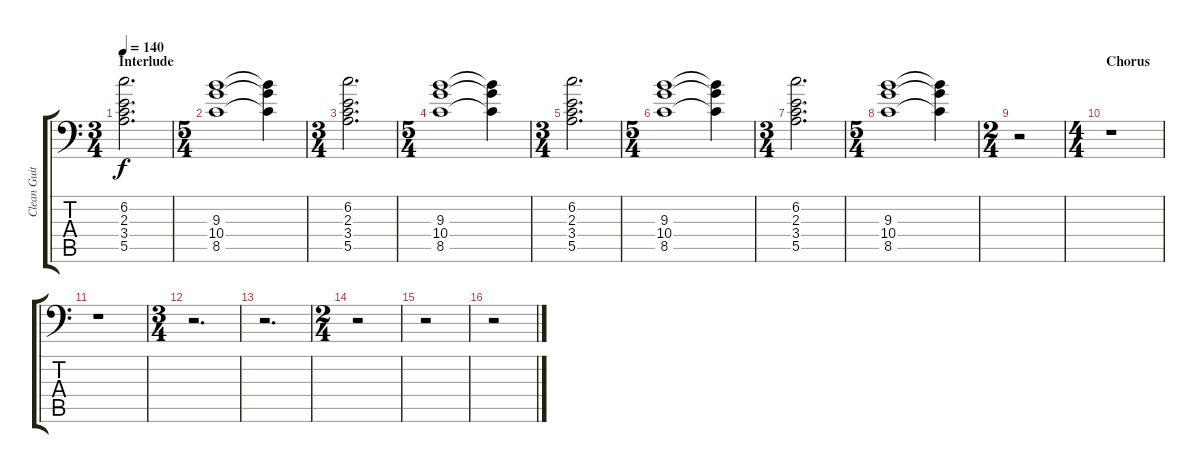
\track ("Clean Guitar" "Clean Guit") {instrument electricguitarclean}
\staff {score tabs}
\tuning (B3 Gb3 D3 A2 E2 A1) {hide}
\ts (3 4)
\section ("" "Interlude")
\tempo 140
\clef f4
\ks c
(6.2 2.3 3.4 5.5).2{d dy f} |
\ts (5 4)
(9.3 10.4 8.5).1 (9.3{t} 10.4{t} 8.5{t}).4 |
\ts (3 4)
(6.2 2.3 3.4 5.5).2{d} |
\ts (5 4)
(9.3 10.4 8.5).1 (9.3{t} 10.4{t} 8.5{t}).4 |
\ts (3 4)
(6.2 2.3 3.4 5.5).2{d} |
\ts (5 4)
(9.3 10.4 8.5).1 (9.3{t} 10.4{t} 8.5{t}).4 |
\ts (3 4)
(6.2 2.3 3.4 5.5).2{d} |
\ts (5 4)
(9.3 10.4 8.5).1 (9.3{t} 10.4{t} 8.5{t}).4 |
\ts (2 4)
r.2 |
\ts (4 4)
\section ("" "Chorus")
r.1 |
r.1 |
\ts (3 4)
r.2{d} |
r.2{d} |
\ts (2 4)
r.2 |
r.2 |
r.2
